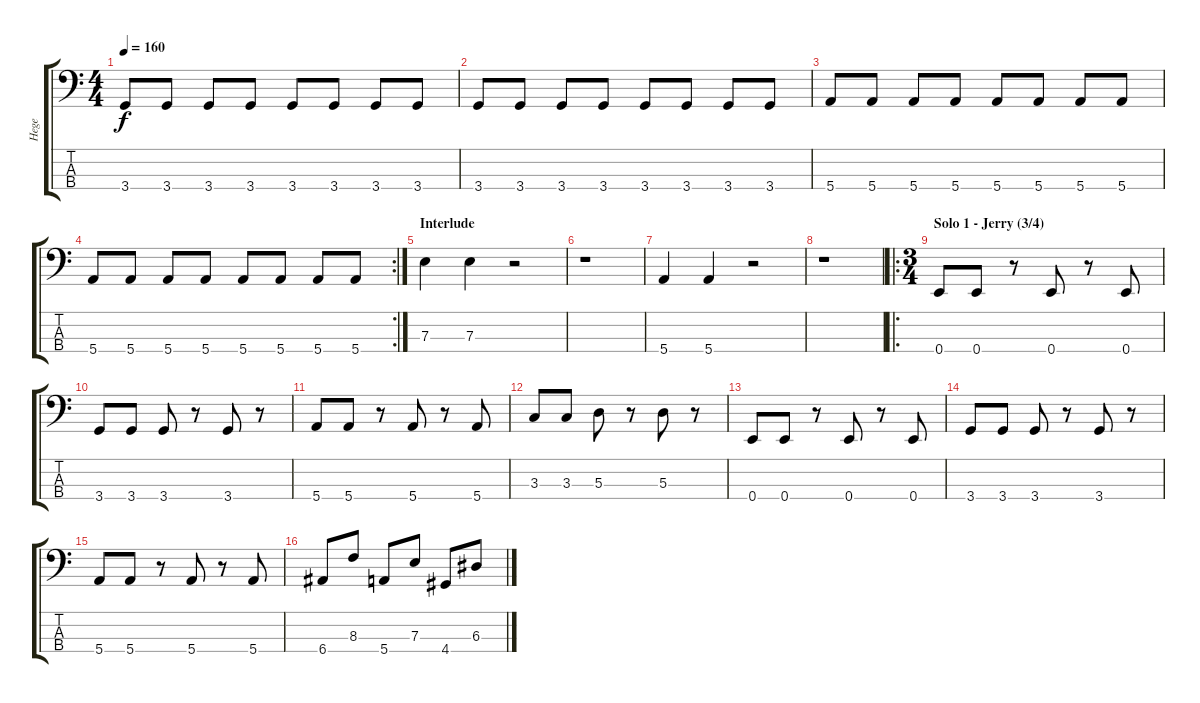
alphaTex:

\track ("Hege" "Hege") {instrument electricbassfinger}
\staff {score tabs}
\tuning (G2 D2 A1 E1) {hide}
\ts (4 4)
\tempo 160
\clef f4
\ks c
3.4.8{dy f} 3.4.8 3.4.8 3.4.8 3.4.8 3.4.8 3.4.8 3.4.8 |
3.4.8 3.4.8 3.4.8 3.4.8 3.4.8 3.4.8 3.4.8 3.4.8 |
5.4.8 5.4.8 5.4.8 5.4.8 5.4.8 5.4.8 5.4.8 5.4.8 |
\rc 2
5.4.8 5.4.8 5.4.8 5.4.8 5.4.8 5.4.8 5.4.8 5.4.8 |
\section ("" "Interlude")
7.3.4 7.3.4 r.2 |
r.1 |
5.4.4 5.4.4 r.2 |
r.1 |
\ro
\ts (3 4)
\section ("" "Solo 1 - Jerry (3/4)")
0.4.8 0.4.8 r.8 0.4.8 r.8 0.4.8 |
3.4.8 3.4.8 3.4.8 r.8 3.4.8 r.8 |
5.4.8 5.4.8 r.8 5.4.8 r.8 5.4.8 |
3.3.8 3.3.8 5.3.8 r.8 5.3.8 r.8 |
0.4.8 0.4.8 r.8 0.4.8 r.8 0.4.8 |
3.4.8 3.4.8 3.4.8 r.8 3.4.8 r.8 |
5.4.8 5.4.8 r.8 5.4.8 r.8 5.4.8 |
6.4.8 8.3.8 5.4.8 7.3.8 4.4.8 6.3.8
